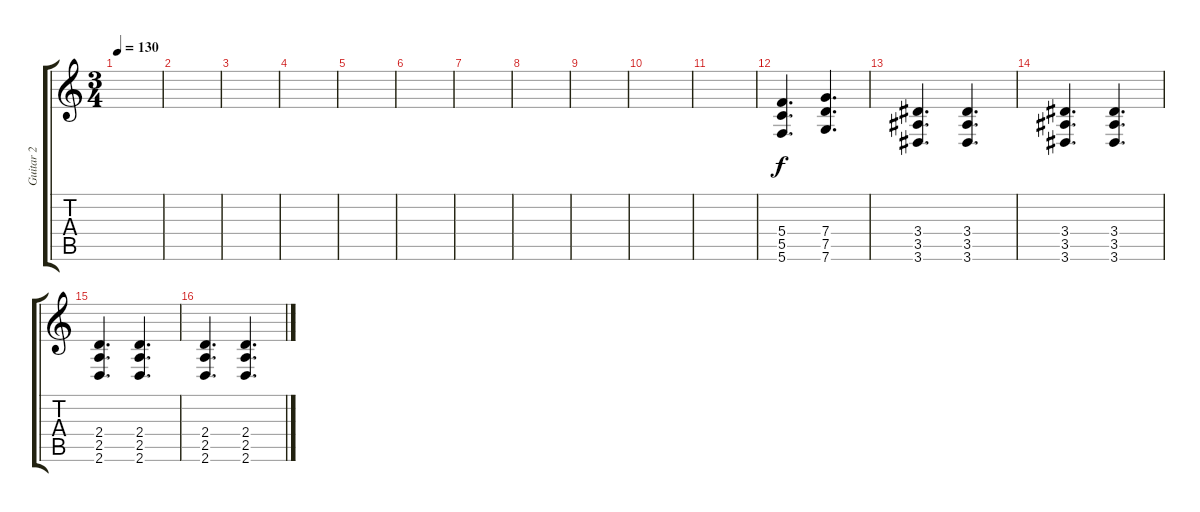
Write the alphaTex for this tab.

\track ("Guitar 2" "Guitar 2") {instrument overdrivenguitar}
\staff {score tabs}
\tuning (D4 A3 F3 C3 G2 C2) {hide}
\ts (3 4)
\tempo 130
\clef g2
\ks c
|
|
|
|
|
|
|
|
|
|
|
(5.4 5.5 5.6).4{d} (7.4 7.5 7.6).4{d} |
(3.4 3.5 3.6).4{d} (3.4 3.5 3.6).4{d} |
(3.4 3.5 3.6).4{d} (3.4 3.5 3.6).4{d} |
(2.4 2.5 2.6).4{d} (2.4 2.5 2.6).4{d} |
(2.4 2.5 2.6).4{d} (2.4 2.5 2.6).4{d}
